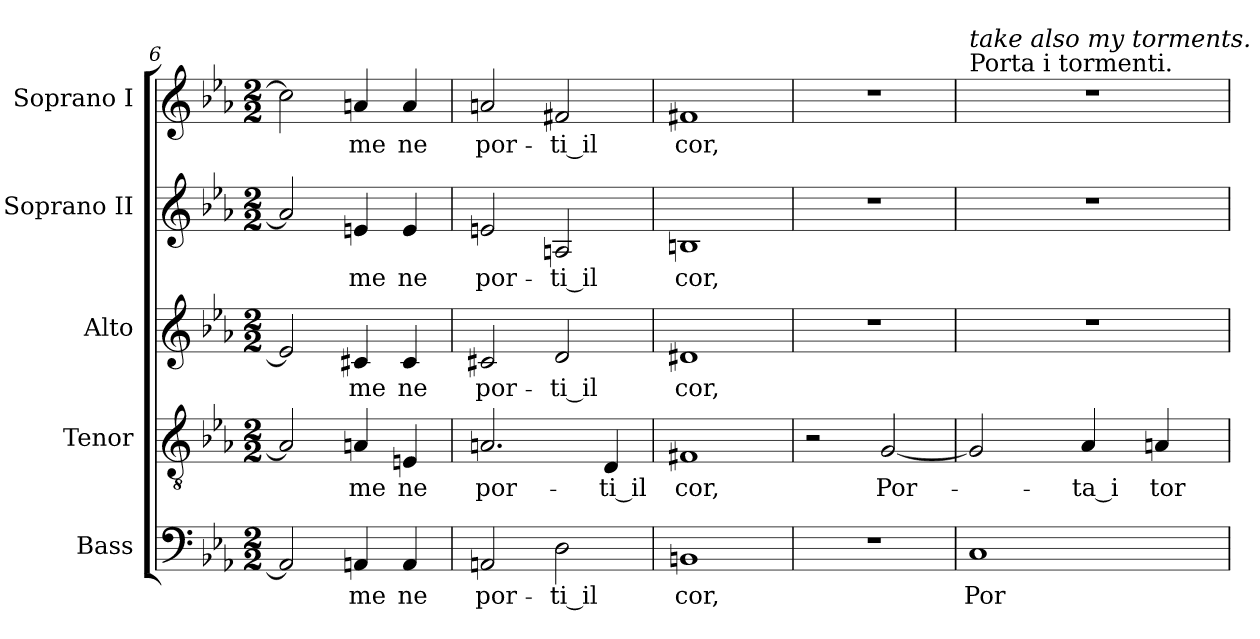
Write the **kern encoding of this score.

**kern	**text	**kern	**text	**kern	**text	**kern	**text	**kern	**text
*part5	*part5	*part4	*part4	*part3	*part3	*part2	*part2	*part1	*part1
*staff5	*staff5	*staff4	*staff4	*staff3	*staff3	*staff2	*staff2	*staff1	*staff1
*I"Bass	*	*I"Tenor	*	*I"Alto	*	*I"Soprano II	*	*I"Soprano I	*
*I'B.	*	*I'T.	*	*I'A.	*	*I'S. II	*	*I'S. I	*
*clefF4	*	*clefGv2	*	*clefG2	*	*clefG2	*	*clefG2	*
*	*	*ITrd7c12	*	*	*	*	*	*	*
*k[b-e-a-]	*	*k[b-e-a-]	*	*k[b-e-a-]	*	*k[b-e-a-]	*	*k[b-e-a-]	*
*E-:	*	*E-:	*	*E-:	*	*E-:	*	*E-:	*
*M2/2	*	*M2/2	*	*M2/2	*	*M2/2	*	*M2/2	*
=6	=6	=6	=6	=6	=6	=6	=6	=6	=6
2AAi/]	.	2AAi/]	.	2ei/]	.	2ai/]	.	2cci\]	.
!	!LO:LY:b:color=#000000	!	!	!	!	!	!	!	!
!	!	!	!LO:LY:b:color=#000000	!	!	!	!	!	!
!	!	!	!	!	!LO:LY:b:color=#000000	!	!	!	!
!	!	!	!	!	!	!	!LO:LY:b:color=#000000	!	!
!	!	!	!	!	!	!	!	!	!LO:LY:b:color=#000000
4AAni/	-me	4AAni/	-me	4c#Xi/	-me	4eni/	-me	4ani/	-me
!	!LO:LY:b:color=#000000	!	!	!	!	!	!	!	!
!	!	!	!LO:LY:b:color=#000000	!	!	!	!	!	!
!	!	!	!	!	!LO:LY:b:color=#000000	!	!	!	!
!	!	!	!	!	!	!	!LO:LY:b:color=#000000	!	!
!	!	!	!	!	!	!	!	!	!LO:LY:b:color=#000000
4AAi/	ne	4EEni/	ne	4c#i/	ne	4ei/	ne	4ai/	ne
=7	=7	=7	=7	=7	=7	=7	=7	=7	=7
!	!LO:LY:b:color=#000000	!	!	!	!	!	!	!	!
!	!	!	!LO:LY:b:color=#000000	!	!	!	!	!	!
!	!	!	!	!	!LO:LY:b:color=#000000	!	!	!	!
!	!	!	!	!	!	!	!LO:LY:b:color=#000000	!	!
!	!	!	!	!	!	!	!	!	!LO:LY:b:color=#000000
2AAni/	por-	2.AAni/	por-	2c#Xi/	por-	2eni/	por-	2ani/	por-
!	!LO:LY:b:color=#000000	!	!	!	!	!	!	!	!
!	!	!	!	!	!LO:LY:b:color=#000000	!	!	!	!
!	!	!	!	!	!	!	!LO:LY:b:color=#000000	!	!
!	!	!	!	!	!	!	!	!	!LO:LY:b:color=#000000
2Di\	-ti_il	.	.	2di/	-ti_il	2Ani/	-ti_il	2f#Xi/	-ti_il
!	!	!	!LO:LY:b:color=#000000	!	!	!	!	!	!
.	.	4DDi/	-ti_il	.	.	.	.	.	.
=8	=8	=8	=8	=8	=8	=8	=8	=8	=8
!	!LO:LY:b:color=#000000	!	!	!	!	!	!	!	!
!	!	!	!LO:LY:b:color=#000000	!	!	!	!	!	!
!	!	!	!	!	!LO:LY:b:color=#000000	!	!	!	!
!	!	!	!	!	!	!	!LO:LY:b:color=#000000	!	!
!	!	!	!	!	!	!	!	!	!LO:LY:b:color=#000000
1BBni	cor,	1FF#Xi	cor,	1d#Xi	cor,	1Bni	cor,	1f#Xi	cor,
=9	=9	=9	=9	=9	=9	=9	=9	=9	=9
1r	.	2r	.	1r	.	1r	.	1r	.
!	!	!	!LO:LY:b:color=#000000	!	!	!	!	!	!
.	.	[<2GGi/	Por-	.	.	.	.	.	.
!!LO:LB:g=z
=10	=10	=10	=10	=10	=10	=10	=10	=10	=10
!	!	!	!	!	!	!	!	!LO:TX:a:t=Porta i tormenti.	!
!	!	!	!	!	!	!	!	!LO:TX:i:t=take also my torments.	!
!	!LO:LY:b:color=#000000	!	!	!	!	!	!	!	!
1Ci	Por-	2GGi/]	.	1r	.	1r	.	1r	.
!	!	!	!LO:LY:b:color=#000000	!	!	!	!	!	!
.	.	4AA-i/	-ta_i	.	.	.	.	.	.
!	!	!	!LO:LY:b:color=#000000	!	!	!	!	!	!
.	.	4AAni/	tor-	.	.	.	.	.	.
=	=	=	=	=	=	=	=	=	=
*-	*-	*-	*-	*-	*-	*-	*-	*-	*-
